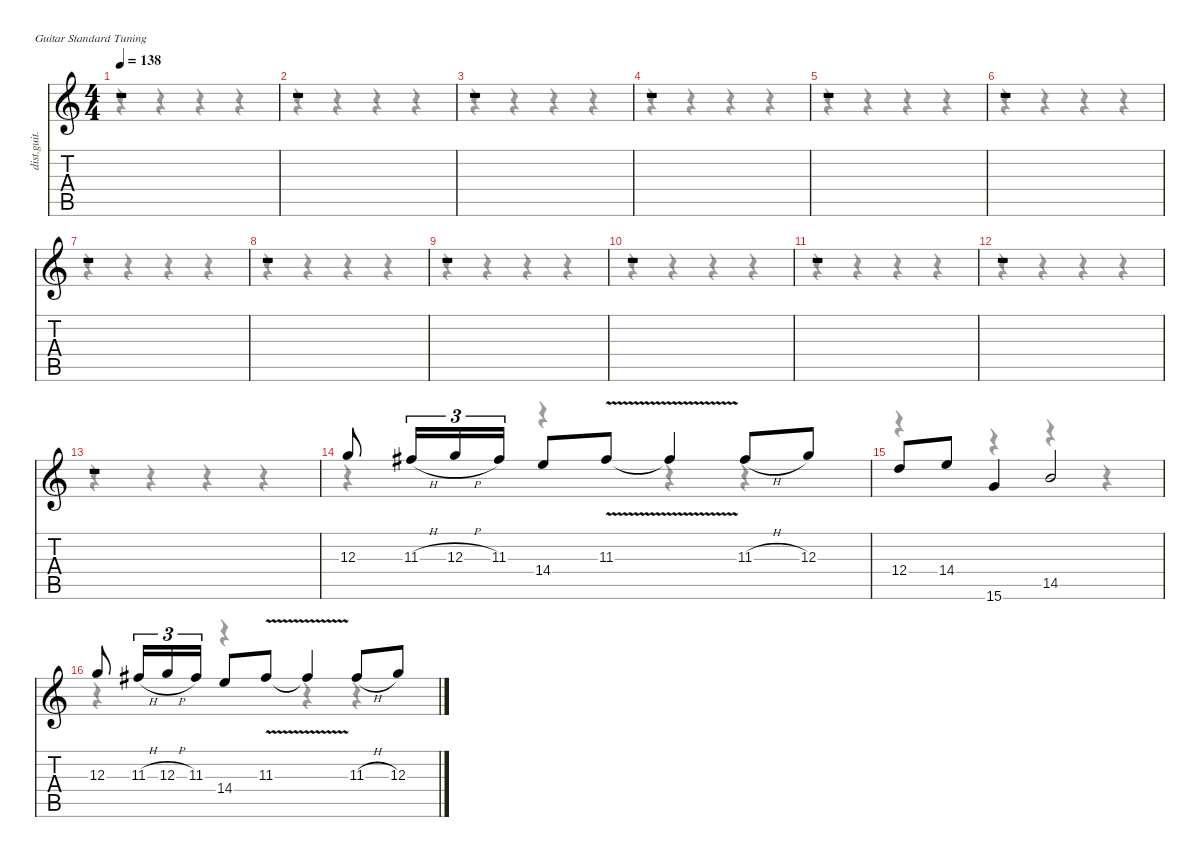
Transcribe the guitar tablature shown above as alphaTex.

\defaultSystemsLayout 4
\hideDynamics
\bracketExtendMode nobrackets
\track ("Kirk Hammett ( Solo 1 )" "dist.guit.") {instrument distortionguitar}
\staff {score tabs}
\tuning (E4 B3 G3 D3 A2 E2)
\voice
\ts (4 4)
\tempo 138
\clef g2
\ks c
r.1{dy f} |
r.1 |
r.1 |
r.1 |
r.1 |
r.1 |
r.1 |
r.1 |
r.1 |
r.1 |
r.1 |
r.1 |
r.1 |
12.3.8 11.3{h acc #}.16{tu (3 2)} 12.3{h}.16{tu (3 2)} 11.3{acc #}.16{tu (3 2)} 14.4.8 11.3{v acc #}.8 11.3{v t acc #}.4 11.3{h acc #}.8 12.3.8 |
12.4.8 14.4.8 15.6.4 14.5.2 |
12.3.8 11.3{h acc #}.16{tu (3 2)} 12.3{h}.16{tu (3 2)} 11.3{acc #}.16{tu (3 2)} 14.4.8 11.3{v acc #}.8 11.3{v t acc #}.4 11.3{h acc #}.8 12.3.8
\voice
\clef g2
\ottava regular
\simile none
\ks c
r.4{dy mf} r.4 r.4 r.4 |
r.4 r.4 r.4 r.4 |
r.4 r.4 r.4 r.4 |
r.4 r.4 r.4 r.4 |
r.4 r.4 r.4 r.4 |
r.4 r.4 r.4 r.4 |
r.4 r.4 r.4 r.4 |
r.4 r.4 r.4 r.4 |
r.4 r.4 r.4 r.4 |
r.4 r.4 r.4 r.4 |
r.4 r.4 r.4 r.4 |
r.4 r.4 r.4 r.4 |
r.4 r.4 r.4 r.4 |
r.4 r.4 r.4 r.4 |
r.4 r.4 r.4 r.4 |
r.4 r.4 r.4 r.4
